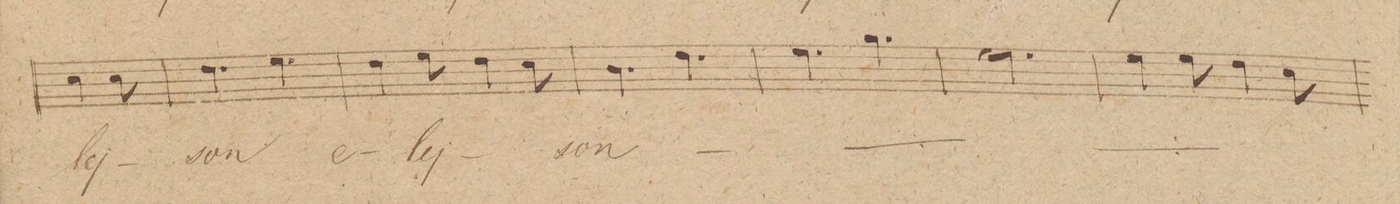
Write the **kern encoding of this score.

**kern	**text	**dynam
*I"Tenore	*	*
*clefC4	*	*
*k[]	*	*
*M6/8	*	*
4B\	-lej-	.
8B\	.	.
=109	=109	=109
4.c\	-son	.
4.d\	e-	.
=110	=110	=110
4c\	.	.
8d\	-lej-	.
4c\	.	.
8B\	.	.
=111	=111	=111
4.A\	-son	.
4.c\	.	.
=112	=112	=112
4.d\	.	.
4.f\	.	.
=113	=113	=113
2.d\	.	.
=114	=114	=114
4d\	.	.
8d\	.	.
4c\	.	.
8B\	.	.
=115	=115	=115
*-	*-	*-
